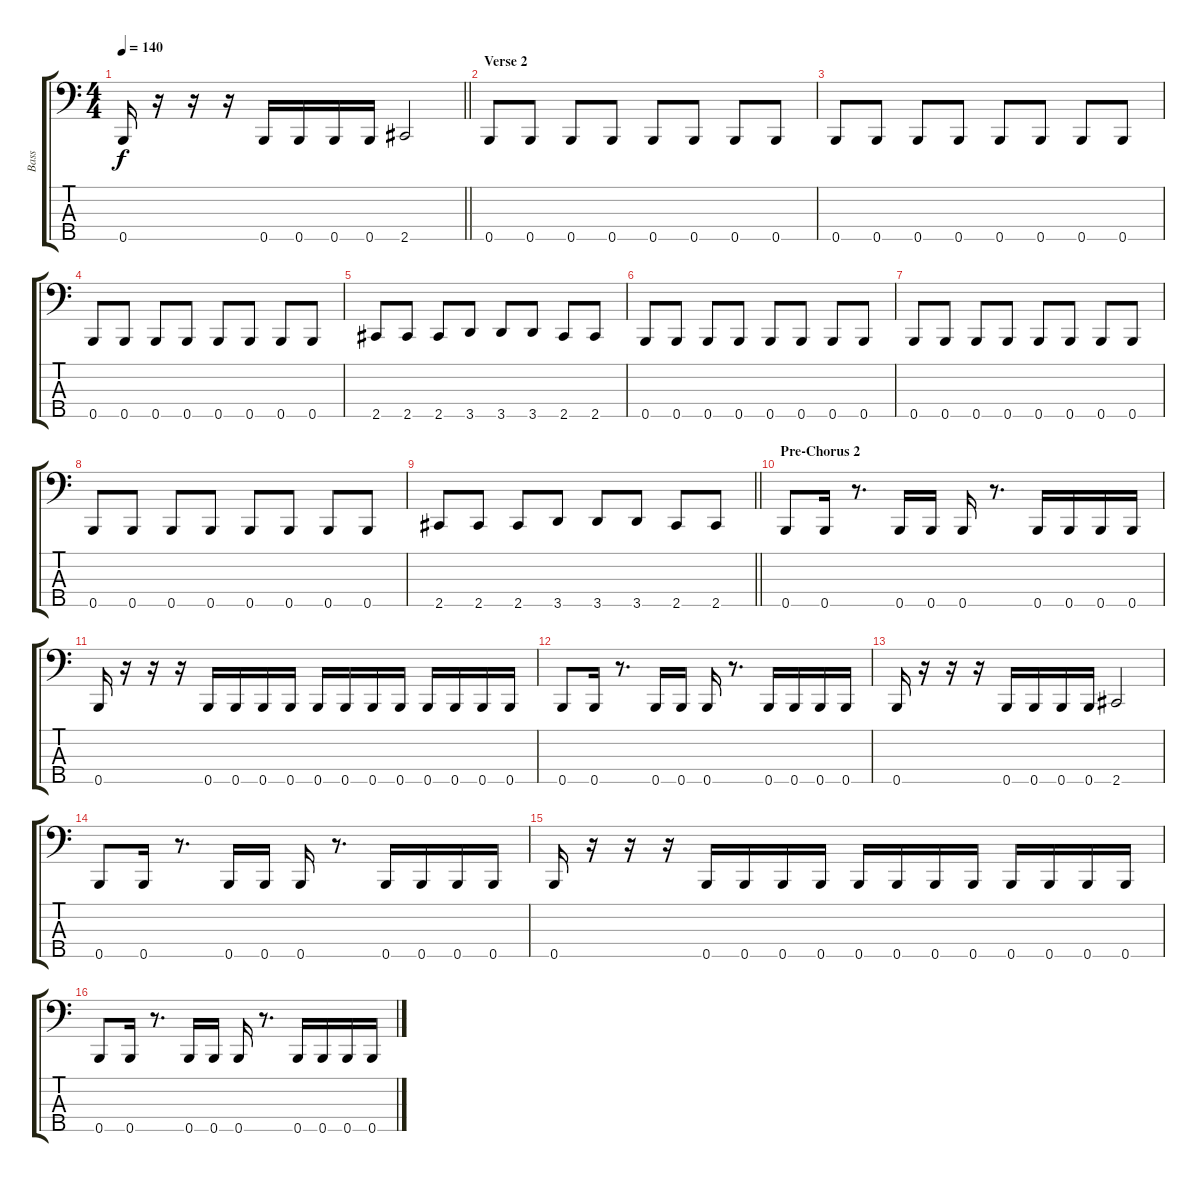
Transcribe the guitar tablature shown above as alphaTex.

\track ("Bass" "Bass") {instrument electricbasspick}
\staff {score tabs}
\tuning (G2 D2 A1 E1 B0) {hide}
\ts (4 4)
\tempo 140
\clef f4
\barLineRight lightlight
\ks c
0.5.16{dy f} r.16 r.16 r.16 0.5.16 0.5.16 0.5.16 0.5.16 2.5.2 |
\section ("" "Verse 2")
0.5.8 0.5.8 0.5.8 0.5.8 0.5.8 0.5.8 0.5.8 0.5.8 |
0.5.8 0.5.8 0.5.8 0.5.8 0.5.8 0.5.8 0.5.8 0.5.8 |
0.5.8 0.5.8 0.5.8 0.5.8 0.5.8 0.5.8 0.5.8 0.5.8 |
2.5.8 2.5.8 2.5.8 3.5.8 3.5.8 3.5.8 2.5.8 2.5.8 |
0.5.8 0.5.8 0.5.8 0.5.8 0.5.8 0.5.8 0.5.8 0.5.8 |
0.5.8 0.5.8 0.5.8 0.5.8 0.5.8 0.5.8 0.5.8 0.5.8 |
0.5.8 0.5.8 0.5.8 0.5.8 0.5.8 0.5.8 0.5.8 0.5.8 |
\barLineRight lightlight
2.5.8 2.5.8 2.5.8 3.5.8 3.5.8 3.5.8 2.5.8 2.5.8 |
\section ("" "Pre-Chorus 2")
0.5.8 0.5.16 r.8{d} 0.5.16 0.5.16 0.5.16 r.8{d} 0.5.16 0.5.16 0.5.16 0.5.16 |
0.5.16 r.16 r.16 r.16 0.5.16 0.5.16 0.5.16 0.5.16 0.5.16 0.5.16 0.5.16 0.5.16 0.5.16 0.5.16 0.5.16 0.5.16 |
0.5.8 0.5.16 r.8{d} 0.5.16 0.5.16 0.5.16 r.8{d} 0.5.16 0.5.16 0.5.16 0.5.16 |
0.5.16 r.16 r.16 r.16 0.5.16 0.5.16 0.5.16 0.5.16 2.5.2 |
0.5.8 0.5.16 r.8{d} 0.5.16 0.5.16 0.5.16 r.8{d} 0.5.16 0.5.16 0.5.16 0.5.16 |
0.5.16 r.16 r.16 r.16 0.5.16 0.5.16 0.5.16 0.5.16 0.5.16 0.5.16 0.5.16 0.5.16 0.5.16 0.5.16 0.5.16 0.5.16 |
0.5.8 0.5.16 r.8{d} 0.5.16 0.5.16 0.5.16 r.8{d} 0.5.16 0.5.16 0.5.16 0.5.16
